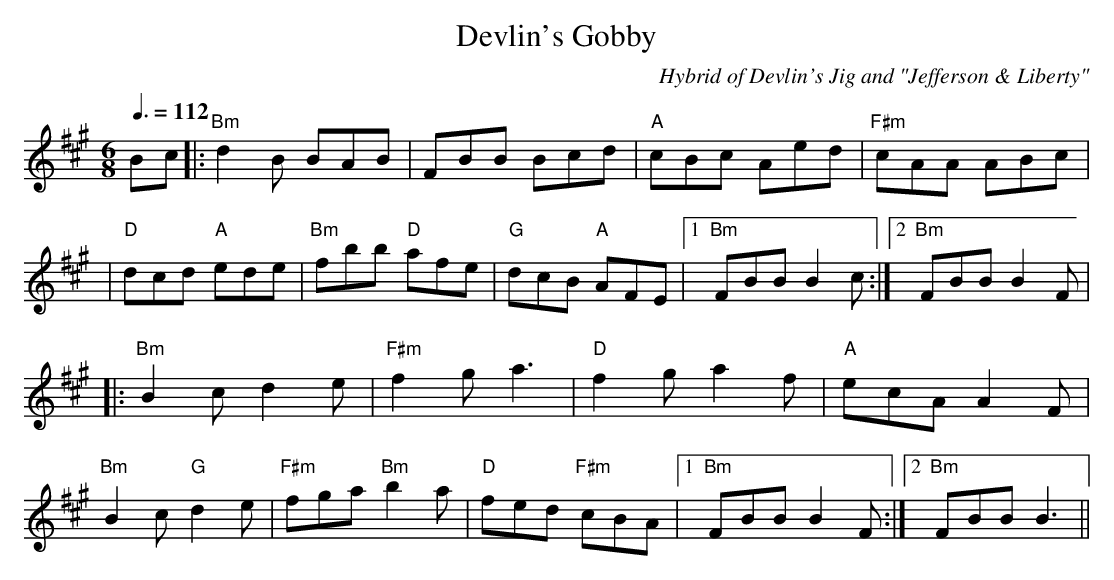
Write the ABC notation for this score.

X:1
T: Devlin's Gobby
O: Hybrid of Devlin's Jig and "Jefferson & Liberty"
M: 6/8
L: 1/8
Q: 3/8=112
K: Bdor
Bc |: "Bm"d2B BAB | FBB Bcd | "A"cBc Aed | "F#m"cAA ABc |
|"D"dcd "A"ede | "Bm"fbb "D"afe | "G"dcB "A"AFE |1 "Bm"FBB B2c :|2 "Bm"FBB B2F |
|: "Bm"B2c d2e | "F#m"f2g a3 | "D"f2g a2f | "A"ecA A2F |
 "Bm"B2c "G"d2e | "F#m"fga "Bm"b2a | "D"fed "F#m"cBA |1 "Bm"FBB B2F :|2 "Bm"FBB B3 ||
